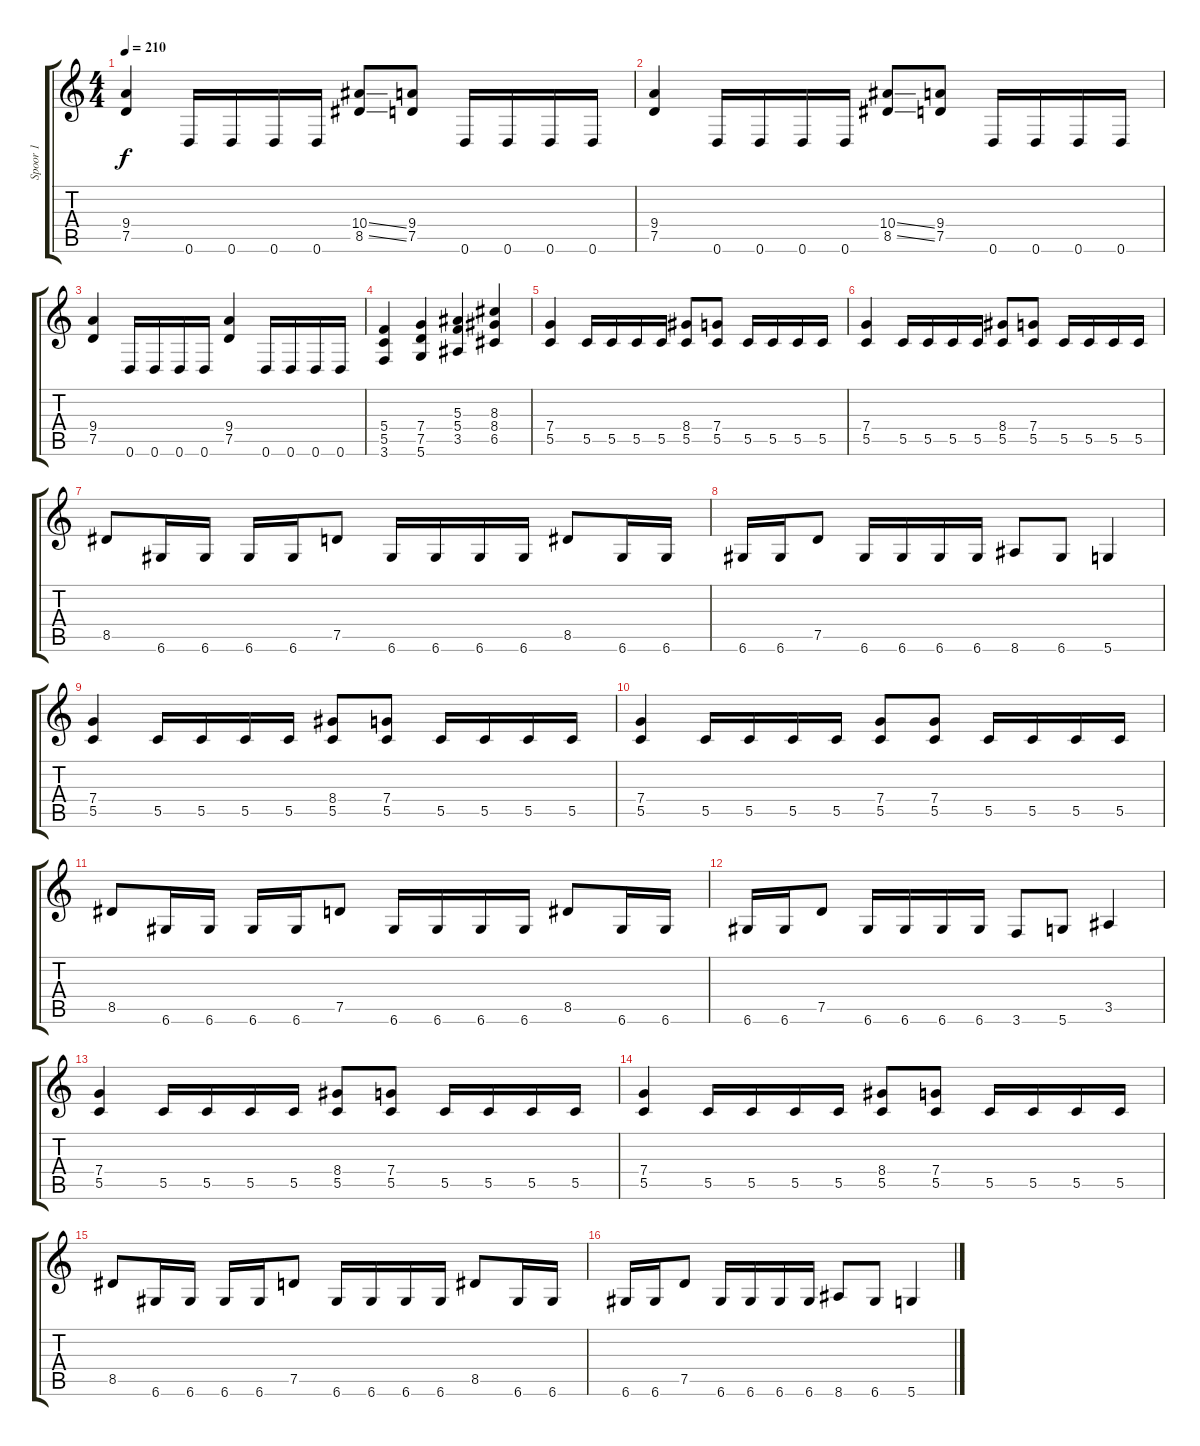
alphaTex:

\track ("Spoor 1" "Spoor 1") {instrument distortionguitar}
\staff {score tabs}
\tuning (D4 A3 F3 C3 G2 D2) {hide}
\ts (4 4)
\tempo 210
\clef g2
\ks c
(9.4 7.5).4{dy f} 0.6.16 0.6.16 0.6.16 0.6.16 (10.4{ss} 8.5{ss}).8 (9.4 7.5).8 0.6.16 0.6.16 0.6.16 0.6.16 |
(9.4 7.5).4 0.6.16 0.6.16 0.6.16 0.6.16 (10.4{ss} 8.5{ss}).8 (9.4 7.5).8 0.6.16 0.6.16 0.6.16 0.6.16 |
(9.4 7.5).4 0.6.16 0.6.16 0.6.16 0.6.16 (9.4 7.5).4 0.6.16 0.6.16 0.6.16 0.6.16 |
(5.4 5.5 3.6).4 (7.4 7.5 5.6).4 (5.3 5.4 3.5).4 (8.3 8.4 6.5).4 |
(7.4 5.5).4 5.5.16 5.5.16 5.5.16 5.5.16 (8.4 5.5).8 (7.4 5.5).8 5.5.16 5.5.16 5.5.16 5.5.16 |
(7.4 5.5).4 5.5.16 5.5.16 5.5.16 5.5.16 (8.4 5.5).8 (7.4 5.5).8 5.5.16 5.5.16 5.5.16 5.5.16 |
8.5.8 6.6.16 6.6.16 6.6.16 6.6.16 7.5.8 6.6.16 6.6.16 6.6.16 6.6.16 8.5.8 6.6.16 6.6.16 |
6.6.16 6.6.16 7.5.8 6.6.16 6.6.16 6.6.16 6.6.16 8.6.8 6.6.8 5.6.4 |
(7.4 5.5).4 5.5.16 5.5.16 5.5.16 5.5.16 (8.4 5.5).8 (7.4 5.5).8 5.5.16 5.5.16 5.5.16 5.5.16 |
(7.4 5.5).4 5.5.16 5.5.16 5.5.16 5.5.16 (7.4 5.5).8 (7.4 5.5).8 5.5.16 5.5.16 5.5.16 5.5.16 |
8.5.8 6.6.16 6.6.16 6.6.16 6.6.16 7.5.8 6.6.16 6.6.16 6.6.16 6.6.16 8.5.8 6.6.16 6.6.16 |
6.6.16 6.6.16 7.5.8 6.6.16 6.6.16 6.6.16 6.6.16 3.6.8 5.6.8 3.5.4 |
(7.4 5.5).4 5.5.16 5.5.16 5.5.16 5.5.16 (8.4 5.5).8 (7.4 5.5).8 5.5.16 5.5.16 5.5.16 5.5.16 |
(7.4 5.5).4 5.5.16 5.5.16 5.5.16 5.5.16 (8.4 5.5).8 (7.4 5.5).8 5.5.16 5.5.16 5.5.16 5.5.16 |
8.5.8 6.6.16 6.6.16 6.6.16 6.6.16 7.5.8 6.6.16 6.6.16 6.6.16 6.6.16 8.5.8 6.6.16 6.6.16 |
6.6.16 6.6.16 7.5.8 6.6.16 6.6.16 6.6.16 6.6.16 8.6.8 6.6.8 5.6.4
